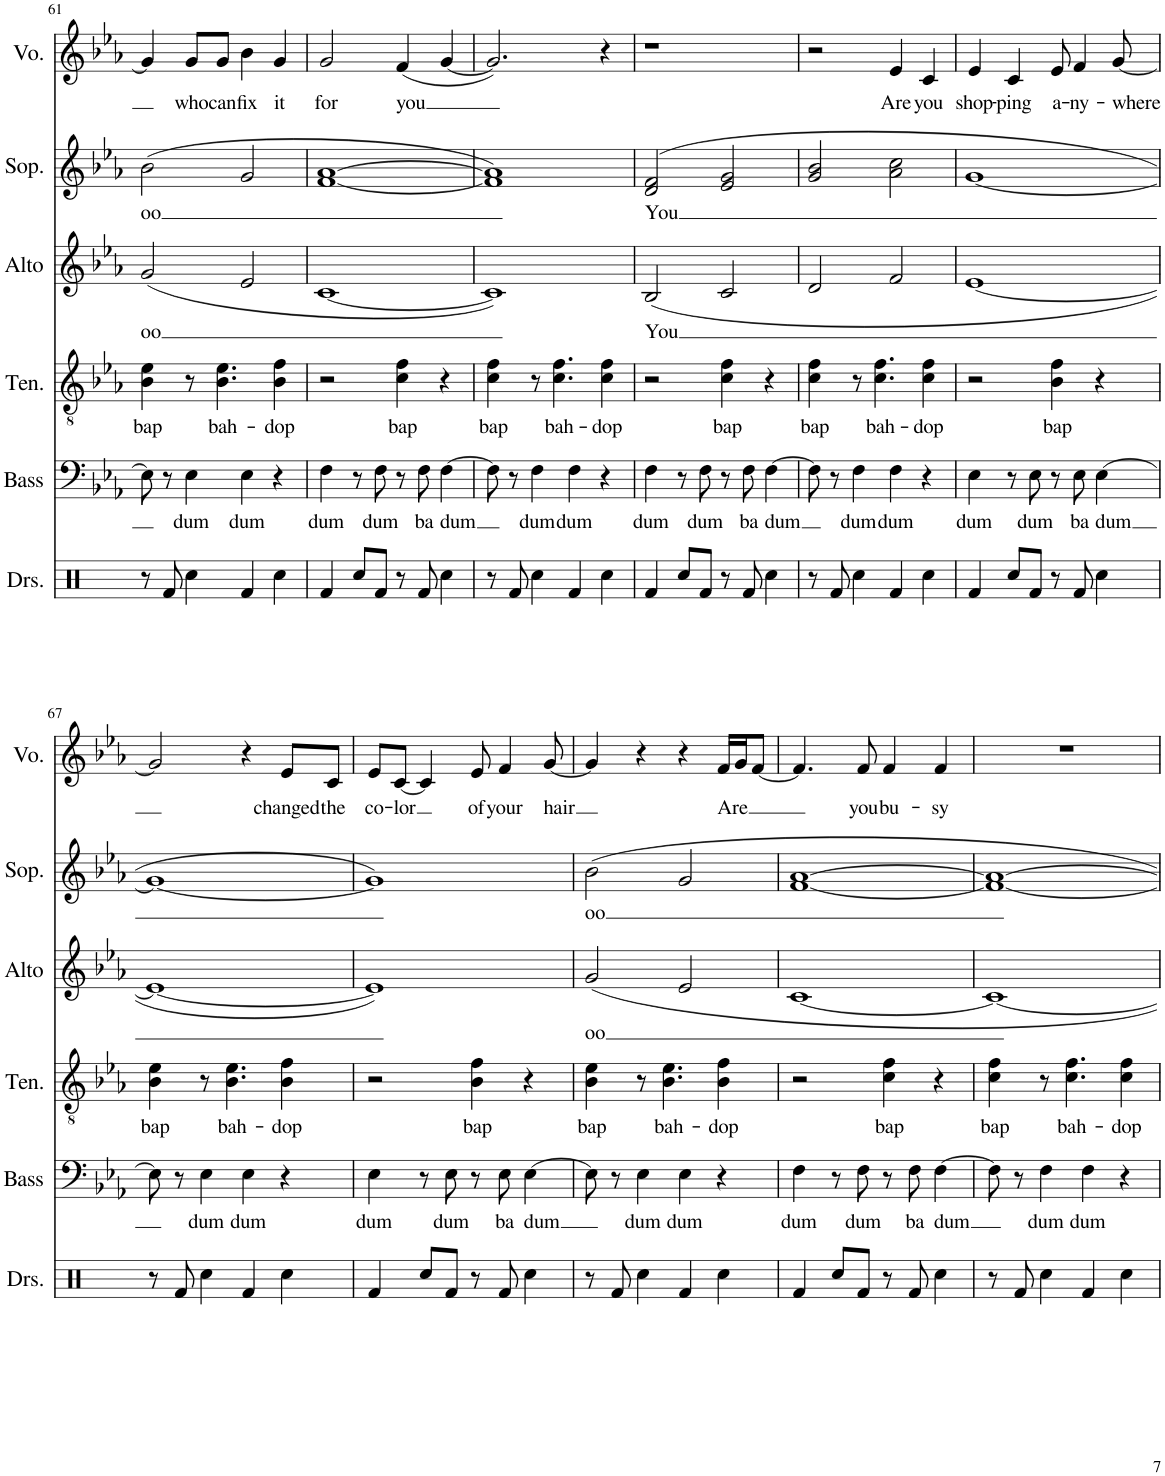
**kern	**kern	**text	**kern	**text	**kern	**text	**kern	**text	**kern	**text
*part6	*part5	*part5	*part4	*part4	*part3	*part3	*part2	*part2	*part1	*part1
*staff6	*staff5	*staff5	*staff4	*staff4	*staff3	*staff3	*staff2	*staff2	*staff1	*staff1
*I"Drumset	*I"Bass	*	*I"Tenor	*	*I"Alto	*	*I"Soprano	*	*I"Voice	*
*I'Drs.	*I'Bass	*	*I'Ten.	*	*I'Alto	*	*I'Sop.	*	*I'Vo.	*
!!LO:PB:g=z
*clefX	*clefF4	*	*clefGv2	*	*clefG2	*	*clefG2	*	*clefG2	*
*k[b-e-a-]	*k[b-e-a-]	*	*k[b-e-a-]	*	*k[b-e-a-]	*	*k[b-e-a-]	*	*k[b-e-a-]	*
*M2/2	*M2/2	*	*M2/2	*	*M2/2	*	*M2/2	*	*M2/2	*
*met(c|)	*met(c|)	*	*met(c|)	*	*met(c|)	*	*met(c|)	*	*met(c|)	*
=61	=61	=61	=61	=61	=61	=61	=61	=61	=61	=61
!	!	!	!	!LO:LY:b	!	!LO:LY:b	!	!LO:LY:b	!	!
8r	8E-\]	.	4B-\ 4e-\	bap	(2g/	oo	(2b-\	oo	4g/]	.
8Rf/	8r	.	.	.	.	.	.	.	.	.
!	!	!LO:LY:b	!	!	!	!	!	!	!	!LO:LY:b
4Rcc\	4E-\	dum	8r	.	.	.	.	.	8g/L	who
!	!	!	!	!LO:LY:b	!	!	!	!	!	!LO:LY:b
.	.	.	4.B-\ 4.e-\	bah-	.	.	.	.	8g/J	can
!	!	!LO:LY:b	!	!	!	!	!	!	!	!LO:LY:b
4Rf/	4E-\	dum	.	.	2e-/	.	2g/	.	4b-\	fix
!	!	!	!	!LO:LY:b	!	!	!	!	!	!LO:LY:b
4Rcc\	4r	.	4B-\ 4f\	-dop	.	.	.	.	4g/	it
=62	=62	=62	=62	=62	=62	=62	=62	=62	=62	=62
!	!	!LO:LY:b	!	!	!	!	!	!	!	!LO:LY:b
4Rf/	4F\	dum	2r	.	[1c	.	[1f [1a-	.	2g/	for
8Rcc/L	8r	.	.	.	.	.	.	.	.	.
!	!	!LO:LY:b	!	!	!	!	!	!	!	!
8Rf/J	8F\	dum	.	.	.	.	.	.	.	.
!	!	!	!	!LO:LY:b	!	!	!	!	!	!LO:LY:b
8r	8r	.	4c\ 4f\	bap	.	.	.	.	(4f/	you
!	!	!LO:LY:b	!	!	!	!	!	!	!	!
8Rf/	8F\	ba	.	.	.	.	.	.	.	.
!	!	!LO:LY:b	!	!	!	!	!	!	!	!
4Rcc\	[4F\	dum	4r	.	.	.	.	.	[4g/	.
=63	=63	=63	=63	=63	=63	=63	=63	=63	=63	=63
!	!	!	!	!LO:LY:b	!	!	!	!	!	!
8r	8F\]	.	4c\ 4f\	bap	1c])	.	1f] 1a-])	.	2.g/])	.
8Rf/	8r	.	.	.	.	.	.	.	.	.
!	!	!LO:LY:b	!	!	!	!	!	!	!	!
4Rcc\	4F\	dum	8r	.	.	.	.	.	.	.
!	!	!	!	!LO:LY:b	!	!	!	!	!	!
.	.	.	4.c\ 4.f\	bah-	.	.	.	.	.	.
!	!	!LO:LY:b	!	!	!	!	!	!	!	!
4Rf/	4F\	dum	.	.	.	.	.	.	.	.
!	!	!	!	!LO:LY:b	!	!	!	!	!	!
4Rcc\	4r	.	4c\ 4f\	-dop	.	.	.	.	4r	.
=64	=64	=64	=64	=64	=64	=64	=64	=64	=64	=64
!	!	!LO:LY:b	!	!	!	!LO:LY:b	!	!LO:LY:b	!	!
4Rf/	4F\	dum	2r	.	(2B-/	You	(2d/ 2f/	You	1r	.
8Rcc/L	8r	.	.	.	.	.	.	.	.	.
!	!	!LO:LY:b	!	!	!	!	!	!	!	!
8Rf/J	8F\	dum	.	.	.	.	.	.	.	.
!	!	!	!	!LO:LY:b	!	!	!	!	!	!
8r	8r	.	4c\ 4f\	bap	2c/	.	2e-/ 2g/	.	.	.
!	!	!LO:LY:b	!	!	!	!	!	!	!	!
8Rf/	8F\	ba	.	.	.	.	.	.	.	.
!	!	!LO:LY:b	!	!	!	!	!	!	!	!
4Rcc\	[4F\	dum	4r	.	.	.	.	.	.	.
=65	=65	=65	=65	=65	=65	=65	=65	=65	=65	=65
!	!	!	!	!LO:LY:b	!	!	!	!	!	!
8r	8F\]	.	4c\ 4f\	bap	2d/	.	2g/ 2b-/	.	2r	.
8Rf/	8r	.	.	.	.	.	.	.	.	.
!	!	!LO:LY:b	!	!	!	!	!	!	!	!
4Rcc\	4F\	dum	8r	.	.	.	.	.	.	.
!	!	!	!	!LO:LY:b	!	!	!	!	!	!
.	.	.	4.c\ 4.f\	bah-	.	.	.	.	.	.
!	!	!LO:LY:b	!	!	!	!	!	!	!	!LO:LY:b
4Rf/	4F\	dum	.	.	2f/	.	2a-\ 2cc\	.	4e-/	Are
!	!	!	!	!LO:LY:b	!	!	!	!	!	!LO:LY:b
4Rcc\	4r	.	4c\ 4f\	-dop	.	.	.	.	4c/	you
=66	=66	=66	=66	=66	=66	=66	=66	=66	=66	=66
!	!	!LO:LY:b	!	!	!	!	!	!	!	!LO:LY:b
4Rf/	4E-\	dum	2r	.	[1e-	.	[1g	.	4e-/	shop-
!	!	!	!	!	!	!	!	!	!	!LO:LY:b
8Rcc/L	8r	.	.	.	.	.	.	.	4c/	-ping
!	!	!LO:LY:b	!	!	!	!	!	!	!	!
8Rf/J	8E-\	dum	.	.	.	.	.	.	.	.
!	!	!	!	!LO:LY:b	!	!	!	!	!	!LO:LY:b
8r	8r	.	4B-\ 4f\	bap	.	.	.	.	8e-/	a-
!	!	!LO:LY:b	!	!	!	!	!	!	!	!LO:LY:b
8Rf/	8E-\	ba	.	.	.	.	.	.	4f/	-ny-
!	!	!LO:LY:b	!	!	!	!	!	!	!	!
4Rcc\	[4E-\	dum	4r	.	.	.	.	.	.	.
!	!	!	!	!	!	!	!	!	!	!LO:LY:b
.	.	.	.	.	.	.	.	.	[8g/	-where
!!LO:LB:g=z
=67	=67	=67	=67	=67	=67	=67	=67	=67	=67	=67
!	!	!	!	!LO:LY:b	!	!	!	!	!	!
8r	8E-\]	.	4B-\ 4e-\	bap	1e-_	.	1g_	.	2g/]	.
8Rf/	8r	.	.	.	.	.	.	.	.	.
!	!	!LO:LY:b	!	!	!	!	!	!	!	!
4Rcc\	4E-\	dum	8r	.	.	.	.	.	.	.
!	!	!	!	!LO:LY:b	!	!	!	!	!	!
.	.	.	4.B-\ 4.e-\	bah-	.	.	.	.	.	.
!	!	!LO:LY:b	!	!	!	!	!	!	!	!
4Rf/	4E-\	dum	.	.	.	.	.	.	4r	.
!	!	!	!	!LO:LY:b	!	!	!	!	!	!LO:LY:b
4Rcc\	4r	.	4B-\ 4f\	-dop	.	.	.	.	8e-/L	changed
!	!	!	!	!	!	!	!	!	!	!LO:LY:b
.	.	.	.	.	.	.	.	.	8c/J	the
=68	=68	=68	=68	=68	=68	=68	=68	=68	=68	=68
!	!	!LO:LY:b	!	!	!	!	!	!	!	!LO:LY:b
4Rf/	4E-\	dum	2r	.	1e-])	.	1g])	.	8e-/L	co-
!	!	!	!	!	!	!	!	!	!	!LO:LY:b
.	.	.	.	.	.	.	.	.	[8c/J	-lor
8Rcc/L	8r	.	.	.	.	.	.	.	4c/]	.
!	!	!LO:LY:b	!	!	!	!	!	!	!	!
8Rf/J	8E-\	dum	.	.	.	.	.	.	.	.
!	!	!	!	!LO:LY:b	!	!	!	!	!	!LO:LY:b
8r	8r	.	4B-\ 4f\	bap	.	.	.	.	8e-/	of
!	!	!LO:LY:b	!	!	!	!	!	!	!	!LO:LY:b
8Rf/	8E-\	ba	.	.	.	.	.	.	4f/	your
!	!	!LO:LY:b	!	!	!	!	!	!	!	!
4Rcc\	[4E-\	dum	4r	.	.	.	.	.	.	.
!	!	!	!	!	!	!	!	!	!	!LO:LY:b
.	.	.	.	.	.	.	.	.	[8g/	hair
=69	=69	=69	=69	=69	=69	=69	=69	=69	=69	=69
!	!	!	!	!LO:LY:b	!	!LO:LY:b	!	!LO:LY:b	!	!
8r	8E-\]	.	4B-\ 4e-\	bap	2g/	oo	2b-\	oo	4g/]	.
8Rf/	8r	.	.	.	.	.	.	.	.	.
!	!	!LO:LY:b	!	!	!	!	!	!	!	!
4Rcc\	4E-\	dum	8r	.	.	.	.	.	4r	.
!	!	!	!	!LO:LY:b	!	!	!	!	!	!
.	.	.	4.B-\ 4.e-\	bah-	.	.	.	.	.	.
!	!	!LO:LY:b	!	!	!	!	!	!	!	!
4Rf/	4E-\	dum	.	.	2e-/	.	2g/	.	4r	.
!	!	!	!	!LO:LY:b	!	!	!	!	!	!LO:LY:b
4Rcc\	4r	.	4B-\ 4f\	-dop	.	.	.	.	16f/LL	Are
.	.	.	.	.	.	.	.	.	16g/J	.
.	.	.	.	.	.	.	.	.	[8f/J	.
=70	=70	=70	=70	=70	=70	=70	=70	=70	=70	=70
!	!	!LO:LY:b	!	!	!	!	!	!	!	!
4Rf/	4F\	dum	2r	.	[1c	.	[1f [1a-	.	4.f/]	.
8Rcc/L	8r	.	.	.	.	.	.	.	.	.
!	!	!LO:LY:b	!	!	!	!	!	!	!	!LO:LY:b
8Rf/J	8F\	dum	.	.	.	.	.	.	8f/	you
!	!	!	!	!LO:LY:b	!	!	!	!	!	!LO:LY:b
8r	8r	.	4c\ 4f\	bap	.	.	.	.	4f/	bu-
!	!	!LO:LY:b	!	!	!	!	!	!	!	!
8Rf/	8F\	ba	.	.	.	.	.	.	.	.
!	!	!LO:LY:b	!	!	!	!	!	!	!	!LO:LY:b
4Rcc\	[4F\	dum	4r	.	.	.	.	.	4f/	-sy
=71	=71	=71	=71	=71	=71	=71	=71	=71	=71	=71
!	!	!	!	!LO:LY:b	!	!	!	!	!	!
8r	8F\]	.	4c\ 4f\	bap	1c_	.	1f_ 1a-_	.	1r	.
8Rf/	8r	.	.	.	.	.	.	.	.	.
!	!	!LO:LY:b	!	!	!	!	!	!	!	!
4Rcc\	4F\	dum	8r	.	.	.	.	.	.	.
!	!	!	!	!LO:LY:b	!	!	!	!	!	!
.	.	.	4.c\ 4.f\	bah-	.	.	.	.	.	.
!	!	!LO:LY:b	!	!	!	!	!	!	!	!
4Rf/	4F\	dum	.	.	.	.	.	.	.	.
!	!	!	!	!LO:LY:b	!	!	!	!	!	!
4Rcc\	4r	.	4c\ 4f\	-dop	.	.	.	.	.	.
=	=	=	=	=	=	=	=	=	=	=
*-	*-	*-	*-	*-	*-	*-	*-	*-	*-	*-
